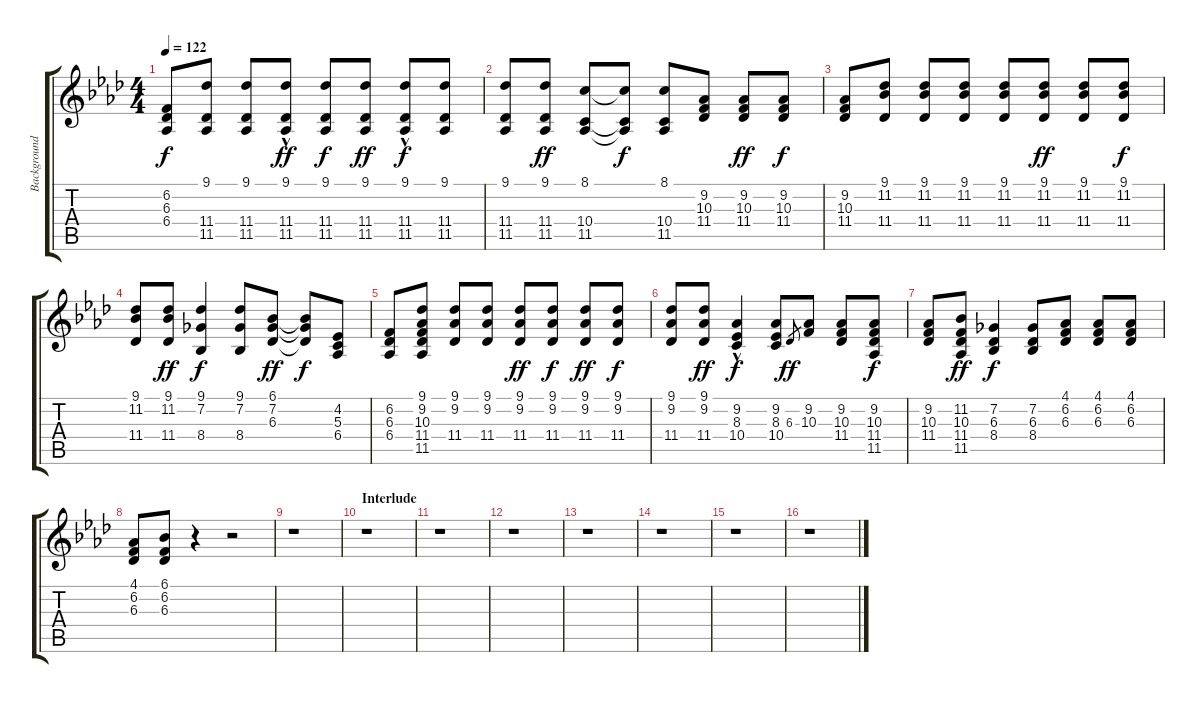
\track ("Background Vocals" "Background") {instrument voiceoohs}
\staff {score tabs}
\tuning (E4 B3 G3 D3 A2 E2) {hide}
\ts (4 4)
\tempo 122
\clef g2
\ks ab
(6.2 6.3 6.4).8{dy f} (9.1 11.4 11.5).8 (9.1 11.4 11.5).8 (9.1{hac} 11.4 11.5).8{dy ff} (9.1 11.4 11.5).8{dy f} (9.1 11.4 11.5).8{dy ff} (9.1{hac} 11.4 11.5).8{dy f} (9.1 11.4 11.5).8 |
(9.1 11.4 11.5).8 (9.1 11.4 11.5).8{dy ff} (8.1 10.4 11.5).8 (8.1{t} 10.4{t} 11.5{t}).8{dy f} (8.1 10.4 11.5).8 (9.2 10.3 11.4).8 (9.2 10.3 11.4).8{dy ff} (9.2 10.3 11.4).8{dy f} |
(9.2 10.3 11.4).8 (9.1 11.2 11.4).8 (9.1 11.2 11.4).8 (9.1 11.2 11.4).8 (9.1 11.2 11.4).8 (9.1 11.2 11.4).8{dy ff} (9.1 11.2 11.4).8 (9.1 11.2 11.4).8{dy f} |
(9.1 11.2 11.4).8 (9.1 11.2 11.4).8{dy ff} (9.1 7.2 8.4).4{dy f} (9.1 7.2 8.4).8 (6.1 7.2 6.3).8{dy ff} (6.1{t} 7.2{t} 6.3{t}).8{dy f} (4.2 5.3 6.4).8 |
(6.2 6.3 6.4).8 (9.1 9.2 10.3 11.4 11.5).8 (9.1 9.2 11.4).8 (9.1 9.2 11.4).8 (9.1 9.2 11.4).8{dy ff} (9.1 9.2 11.4).8{dy f} (9.1 9.2 11.4).8{dy ff} (9.1 9.2 11.4).8{dy f} |
(9.1 9.2 11.4).8 (9.1 9.2 11.4).8{dy ff} (9.2 8.3{hac} 10.4).4{dy f} (9.2 8.3 10.4).8 6.3.8{gr dy ff} (9.2 10.3).8 (9.2 10.3 11.4).8 (9.2 10.3 11.4 11.5).8{dy f} |
(9.2 10.3 11.4).8 (11.2 10.3 11.4 11.5).8{dy ff} (7.2 6.3 8.4).4{dy f} (7.2 6.3 8.4).8 (4.1 6.2 6.3).8 (4.1 6.2 6.3).8 (4.1 6.2 6.3).8 |
(4.1 6.2 6.3).8 (6.1 6.2 6.3).8 r.4 r.2 |
r.1 |
\section ("" "Interlude")
r.1 |
r.1 |
r.1 |
r.1 |
r.1 |
r.1 |
r.1
